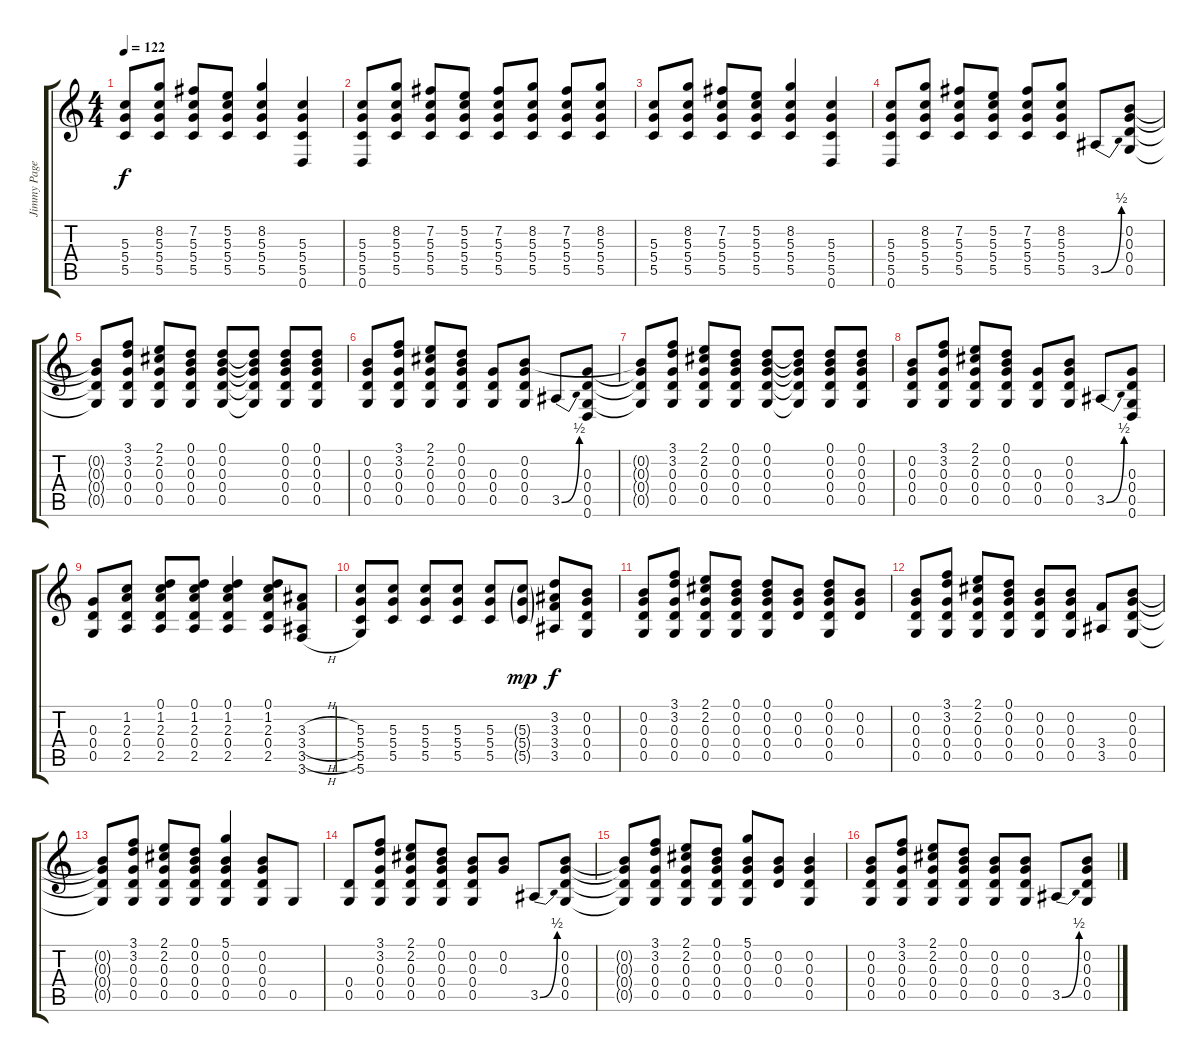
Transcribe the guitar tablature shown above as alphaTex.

\track ("Jimmy Page" "Jimmy Page") {instrument acousticguitarsteel}
\staff {score tabs}
\tuning (D4 B3 G3 D3 G2 D2) {hide}
\ts (4 4)
\tempo 122
\clef g2
\ks c
(5.3 5.4 5.5).8{dy f} (8.2 5.3 5.4 5.5).8 (7.2 5.3 5.4 5.5).8 (5.2 5.3 5.4 5.5).8 (8.2 5.3 5.4 5.5).4 (5.3 5.4 5.5 0.6).4 |
(5.3 5.4 5.5 0.6).8 (8.2 5.3 5.4 5.5).8 (7.2 5.3 5.4 5.5).8 (5.2 5.3 5.4 5.5).8 (7.2 5.3 5.4 5.5).8 (8.2 5.3 5.4 5.5).8 (7.2 5.3 5.4 5.5).8 (8.2 5.3 5.4 5.5).8 |
(5.3 5.4 5.5).8 (8.2 5.3 5.4 5.5).8 (7.2 5.3 5.4 5.5).8 (5.2 5.3 5.4 5.5).8 (8.2 5.3 5.4 5.5).4 (5.3 5.4 5.5 0.6).4 |
(5.3 5.4 5.5 0.6).8 (8.2 5.3 5.4 5.5).8 (7.2 5.3 5.4 5.5).8 (5.2 5.3 5.4 5.5).8 (7.2 5.3 5.4 5.5).8 (8.2 5.3 5.4 5.5).8 3.5{be (bend 0 0 60 2)}.8 (0.2 0.3 0.4 0.5).8 |
(0.2{t} 0.3{t} 0.4{t} 0.5{t}).8 (3.1 3.2 0.3 0.4 0.5).8 (2.1 2.2 0.3 0.4 0.5).8 (0.1 0.2 0.3 0.4 0.5).8 (0.1 0.2 0.3 0.4 0.5).8 (0.1{t} 0.2{t} 0.3{t} 0.4{t} 0.5{t}).8 (0.1 0.2 0.3 0.4 0.5).8 (0.1 0.2 0.3 0.4 0.5).8 |
(0.2 0.3 0.4 0.5).8 (3.1 3.2 0.3 0.4 0.5).8 (2.1 2.2 0.3 0.4 0.5).8 (0.1 0.2 0.3 0.4 0.5).8 (0.3 0.4 0.5).8 (0.2 0.3 0.4 0.5).8 3.5{be (bend 0 0 60 2)}.8 (0.3 0.4 0.5 0.6).8 |
(0.2{t} 0.3{t} 0.4{t} 0.5{t}).8 (3.1 3.2 0.3 0.4 0.5).8 (2.1 2.2 0.3 0.4 0.5).8 (0.1 0.2 0.3 0.4 0.5).8 (0.1 0.2 0.3 0.4 0.5).8 (0.1{t} 0.2{t} 0.3{t} 0.4{t} 0.5{t}).8 (0.1 0.2 0.3 0.4 0.5).8 (0.1 0.2 0.3 0.4 0.5).8 |
(0.2 0.3 0.4 0.5).8 (3.1 3.2 0.3 0.4 0.5).8 (2.1 2.2 0.3 0.4 0.5).8 (0.1 0.2 0.3 0.4 0.5).8 (0.3 0.4 0.5).8 (0.2 0.3 0.4 0.5).8 3.5{be (bend 0 0 60 2)}.8 (0.3 0.4 0.5 0.6).8 |
(0.3 0.4 0.5).8 (1.2 2.3 0.4 2.5).8 (0.1 1.2 2.3 0.4 2.5).8 (0.1 1.2 2.3 0.4 2.5).8 (0.1 1.2 2.3 0.4 2.5).4 (0.1 1.2 2.3 0.4 2.5).8 (3.3{h} 3.4{h} 3.5{h} 3.6{h}).8 |
(5.3 5.4 5.5 5.6).8 (5.3 5.4 5.5).8 (5.3 5.4 5.5).8 (5.3 5.4 5.5).8 (5.3 5.4 5.5).8 (5.3{g} 5.4{g} 5.5{g}).8{dy mp} (3.2 3.3 3.4 3.5).8{dy f} (0.2 0.3 0.4 0.5).8 |
(0.2 0.3 0.4 0.5).8 (3.1 3.2 0.3 0.4 0.5).8 (2.1 2.2 0.3 0.4 0.5).8 (0.1 0.2 0.3 0.4 0.5).8 (0.1 0.2 0.3 0.4 0.5).8 (0.2 0.3 0.4).8 (0.1 0.2 0.3 0.4 0.5).8 (0.2 0.3 0.4).8 |
(0.2 0.3 0.4 0.5).8 (3.1 3.2 0.3 0.4 0.5).8 (2.1 2.2 0.3 0.4 0.5).8 (0.1 0.2 0.3 0.4 0.5).8 (0.2 0.3 0.4 0.5).8 (0.2 0.3 0.4 0.5).8 (3.4 3.5).8 (0.2 0.3 0.4 0.5).8 |
(0.2{t} 0.3{t} 0.4{t} 0.5{t}).8 (3.1 3.2 0.3 0.4 0.5).8 (2.1 2.2 0.3 0.4 0.5).8 (0.1 0.2 0.3 0.4 0.5).8 (5.1 0.2 0.3 0.4 0.5).4 (0.2 0.3 0.4 0.5).8 0.5.8 |
(0.4 0.5).8 (3.1 3.2 0.3 0.4 0.5).8 (2.1 2.2 0.3 0.4 0.5).8 (0.1 0.2 0.3 0.4 0.5).8 (0.2 0.3 0.4 0.5).8 (0.2 0.3).8 3.5{be (bend 0 0 60 2)}.8 (0.2 0.3 0.4 0.5).8 |
(0.2{t} 0.3{t} 0.4{t} 0.5{t}).8 (3.1 3.2 0.3 0.4 0.5).8 (2.1 2.2 0.3 0.4 0.5).8 (0.1 0.2 0.3 0.4 0.5).8 (5.1 0.2 0.3 0.4 0.5).8 (0.2 0.3 0.4).8 (0.2 0.3 0.4 0.5).4 |
(0.2 0.3 0.4 0.5).8 (3.1 3.2 0.3 0.4 0.5).8 (2.1 2.2 0.3 0.4 0.5).8 (0.1 0.2 0.3 0.4 0.5).8 (0.2 0.3 0.4 0.5).8 (0.2 0.3 0.4 0.5).8 3.5{be (bend 0 0 60 2)}.8 (0.2 0.3 0.4 0.5).8
